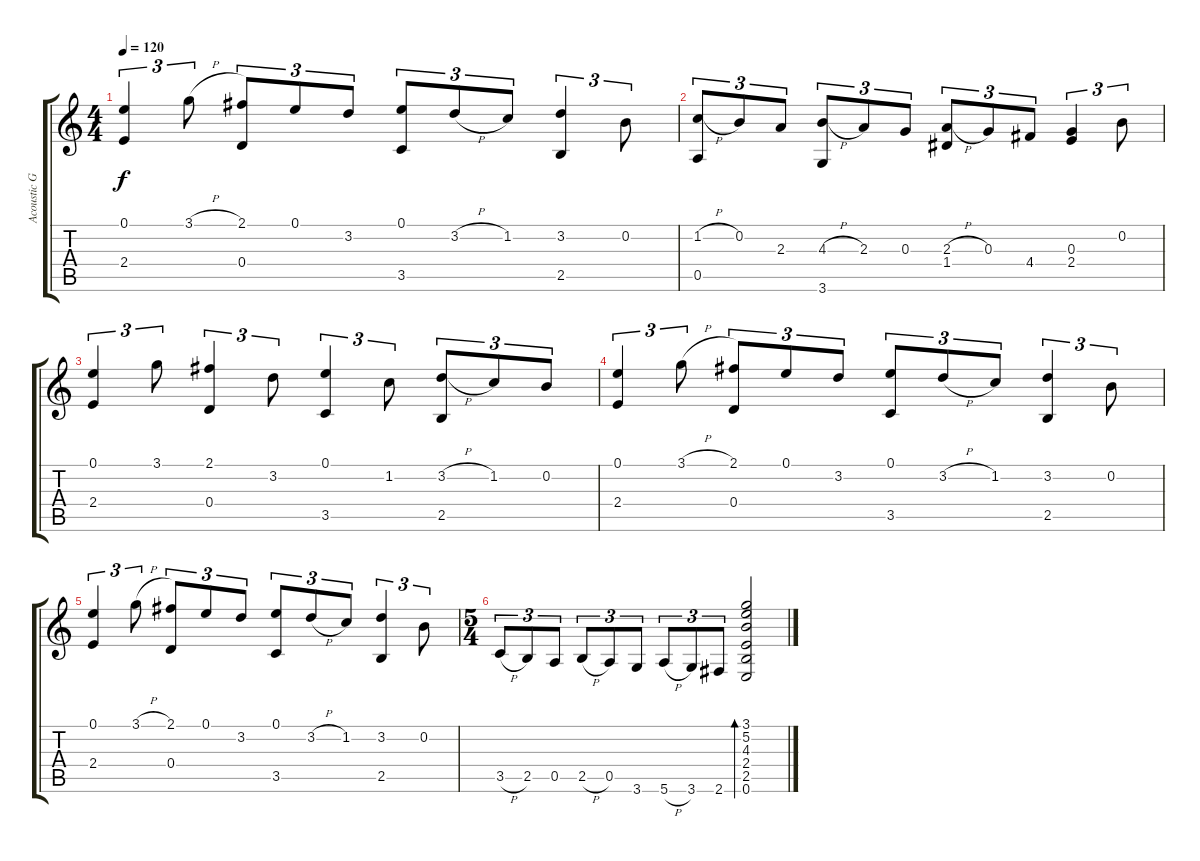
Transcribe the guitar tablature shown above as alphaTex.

\track ("Acoustic Guitar - Steel" "Acoustic G") {instrument acousticguitarsteel}
\staff {score tabs}
\tuning (E4 B3 G3 D3 A2 E2) {hide}
\ts (4 4)
\tempo 120
\clef g2
\ks c
(0.1 2.4).4{tu (3 2) dy f} 3.1{h}.8{tu (3 2)} (2.1 0.4).8{tu (3 2)} 0.1.8{tu (3 2)} 3.2.8{tu (3 2)} (0.1 3.5).8{tu (3 2)} 3.2{h}.8{tu (3 2)} 1.2.8{tu (3 2)} (3.2 2.5).4{tu (3 2)} 0.2.8{tu (3 2)} |
(1.2{h} 0.5).8{tu (3 2)} 0.2.8{tu (3 2)} 2.3.8{tu (3 2)} (4.3{h} 3.6).8{tu (3 2)} 2.3.8{tu (3 2)} 0.3.8{tu (3 2)} (2.3{h} 1.4).8{tu (3 2)} 0.3.8{tu (3 2)} 4.4.8{tu (3 2)} (0.3 2.4).4{tu (3 2)} 0.2.8{tu (3 2)} |
(0.1 2.4).4{tu (3 2) volume 11} 3.1.8{tu (3 2)} (2.1 0.4).4{tu (3 2)} 3.2.8{tu (3 2)} (0.1 3.5).4{tu (3 2)} 1.2.8{tu (3 2)} (3.2{h} 2.5).8{tu (3 2)} 1.2.8{tu (3 2)} 0.2.8{tu (3 2)} |
(0.1 2.4).4{tu (3 2)} 3.1{h}.8{tu (3 2)} (2.1 0.4).8{tu (3 2)} 0.1.8{tu (3 2)} 3.2.8{tu (3 2)} (0.1 3.5).8{tu (3 2)} 3.2{h}.8{tu (3 2)} 1.2.8{tu (3 2)} (3.2 2.5).4{tu (3 2)} 0.2.8{tu (3 2)} |
(0.1 2.4).4{tu (3 2)} 3.1{h}.8{tu (3 2)} (2.1 0.4).8{tu (3 2)} 0.1.8{tu (3 2)} 3.2.8{tu (3 2)} (0.1 3.5).8{tu (3 2)} 3.2{h}.8{tu (3 2)} 1.2.8{tu (3 2)} (3.2 2.5).4{tu (3 2)} 0.2.8{tu (3 2)} |
\ts (5 4)
3.5{h}.8{tu (3 2)} 2.5.8{tu (3 2)} 0.5.8{tu (3 2)} 2.5{h}.8{tu (3 2)} 0.5.8{tu (3 2)} 3.6.8{tu (3 2)} 5.6{h}.8{tu (3 2)} 3.6.8{tu (3 2)} 2.6.8{tu (3 2)} (3.1 5.2 4.3 2.4 2.5 0.6).2{bd 240}
